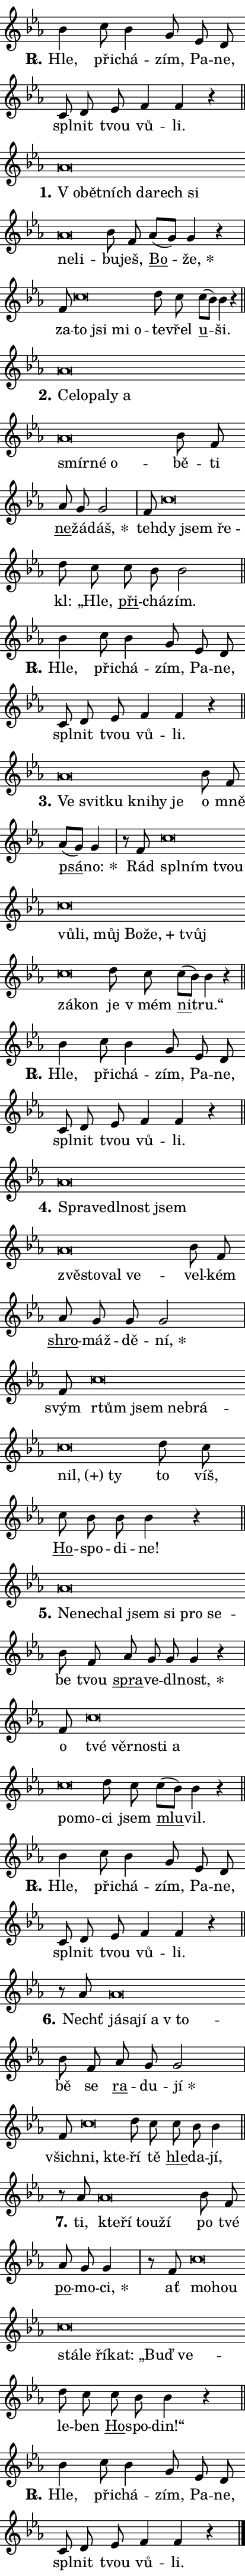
\version "2.24.0"
\header { tagline = "" }
\paper {
  indent = 0\cm
  top-margin = 0\cm
  right-margin = 0\cm
  bottom-margin = 0\cm
  left-margin = 0\cm
  paper-width = 7\cm
  page-breaking = #ly:one-page-breaking
  system-system-spacing.basic-distance = #11
  score-system-spacing.basic-distance = #11
  ragged-last = ##f
}


%% Author: Thomas Morley
%% https://lists.gnu.org/archive/html/lilypond-user/2020-05/msg00002.html
#(define (line-position grob)
"Returns position of @var[grob} in current system:
   @code{'start}, if at first time-step
   @code{'end}, if at last time-step
   @code{'middle} otherwise
"
  (let* ((col (ly:item-get-column grob))
         (ln (ly:grob-object col 'left-neighbor))
         (rn (ly:grob-object col 'right-neighbor))
         (col-to-check-left (if (ly:grob? ln) ln col))
         (col-to-check-right (if (ly:grob? rn) rn col))
         (break-dir-left
           (and
             (ly:grob-property col-to-check-left 'non-musical #f)
             (ly:item-break-dir col-to-check-left)))
         (break-dir-right
           (and
             (ly:grob-property col-to-check-right 'non-musical #f)
             (ly:item-break-dir col-to-check-right))))
        (cond ((eqv? 1 break-dir-left) 'start)
              ((eqv? -1 break-dir-right) 'end)
              (else 'middle))))

#(define (tranparent-at-line-position vctor)
  (lambda (grob)
  "Relying on @code{line-position} select the relevant enry from @var{vctor}.
Used to determine transparency,"
    (case (line-position grob)
      ((end) (not (vector-ref vctor 0)))
      ((middle) (not (vector-ref vctor 1)))
      ((start) (not (vector-ref vctor 2))))))

noteHeadBreakVisibility =
#(define-music-function (break-visibility)(vector?)
"Makes @code{NoteHead}s transparent relying on @var{break-visibility}"
#{
  \override NoteHead.transparent =
    #(tranparent-at-line-position break-visibility)
#})

#(define delete-ledgers-for-transparent-note-heads
  (lambda (grob)
    "Reads whether a @code{NoteHead} is transparent.
If so this @code{NoteHead} is removed from @code{'note-heads} from
@var{grob}, which is supposed to be @code{LedgerLineSpanner}.
As a result ledgers are not printed for this @code{NoteHead}"
    (let* ((nhds-array (ly:grob-object grob 'note-heads))
           (nhds-list
             (if (ly:grob-array? nhds-array)
                 (ly:grob-array->list nhds-array)
                 '()))
           ;; Relies on the transparent-property being done before
           ;; Staff.LedgerLineSpanner.after-line-breaking is executed.
           ;; This is fragile ...
           (to-keep
             (remove
               (lambda (nhd)
                 (ly:grob-property nhd 'transparent #f))
               nhds-list)))
      ;; TODO find a better method to iterate over grob-arrays, similiar
      ;; to filter/remove etc for lists
      ;; For now rebuilt from scratch
      (set! (ly:grob-object grob 'note-heads)  '())
      (for-each
        (lambda (nhd)
          (ly:pointer-group-interface::add-grob grob 'note-heads nhd))
        to-keep))))

hideNotes = {
  \noteHeadBreakVisibility #begin-of-line-visible
}
unHideNotes = {
  \noteHeadBreakVisibility #all-visible
}

% work-around for resetting accidentals
% https://lilypond.org/doc/v2.23/Documentation/notation/displaying-rhythms#unmetered-music
cadenzaMeasure = {
  \cadenzaOff
  \partial 1024 s1024
  \cadenzaOn
}

#(define-markup-command (accent layout props text) (markup?)
  "Underline accented syllable"
  (interpret-markup layout props
    #{\markup \override #'(offset . 4.3) \underline { #text }#}))

responsum = \markup \concat {
  "R" \hspace #-1.05 \path #0.1 #'((moveto 0 0.07) (lineto 0.9 0.8)) \hspace #0.05 "."
}

\layout {
    \context {
        \Staff
        \remove "Time_signature_engraver"
        \override LedgerLineSpanner.after-line-breaking = #delete-ledgers-for-transparent-note-heads
    }
    \context {
        \Voice {
            \override NoteHead.output-attributes = #'((class . "notehead"))
            \override Hairpin.height = #0.55
        }
    }
    \context {
        \Lyrics {
            \override StanzaNumber.output-attributes = #'((class . "stanzanumber"))
            \override LyricSpace.minimum-distance = #0.9
            \override LyricText.font-name = #"TeX Gyre Schola"
            \override LyricText.font-size = 1
            \override StanzaNumber.font-name = #"TeX Gyre Schola Bold"
            \override StanzaNumber.font-size = 1
        }
    }
}

% magnetic-lyrics.ily
%
%   written by
%     Jean Abou Samra <jean@abou-samra.fr>
%     Werner Lemberg <wl@gnu.org>
%
%   adapted by
%     Jiri Hon <jiri.hon@gmail.com>
%
% Version 2022-Apr-15

% https://www.mail-archive.com/lilypond-user@gnu.org/msg149350.html

#(define (Left_hyphen_pointer_engraver context)
   "Collect syllable-hyphen-syllable occurrences in lyrics and store
them in properties.  This engraver only looks to the left.  For
example, if the lyrics input is @code{foo -- bar}, it does the
following.

@itemize @bullet
@item
Set the @code{text} property of the @code{LyricHyphen} grob between
@q{foo} and @q{bar} to @code{foo}.

@item
Set the @code{left-hyphen} property of the @code{LyricText} grob with
text @q{foo} to the @code{LyricHyphen} grob between @q{foo} and
@q{bar}.
@end itemize

Use this auxiliary engraver in combination with the
@code{lyric-@/text::@/apply-@/magnetic-@/offset!} hook."
   (let ((hyphen #f)
         (text #f))
     (make-engraver
      (acknowledgers
       ((lyric-syllable-interface engraver grob source-engraver)
        (set! text grob)))
      (end-acknowledgers
       ((lyric-hyphen-interface engraver grob source-engraver)
        ;(when (not (grob::has-interface grob 'lyric-space-interface))
          (set! hyphen grob)));)
      ((stop-translation-timestep engraver)
       (when (and text hyphen)
         (ly:grob-set-object! text 'left-hyphen hyphen))
       (set! text #f)
       (set! hyphen #f)))))

#(define (lyric-text::apply-magnetic-offset! grob)
   "If the space between two syllables is less than the value in
property @code{LyricText@/.details@/.squash-threshold}, move the right
syllable to the left so that it gets concatenated with the left
syllable.

Use this function as a hook for
@code{LyricText@/.after-@/line-@/breaking} if the
@code{Left_@/hyphen_@/pointer_@/engraver} is active."
   (let ((hyphen (ly:grob-object grob 'left-hyphen #f)))
     (when hyphen
       (let ((left-text (ly:spanner-bound hyphen LEFT)))
         (when (grob::has-interface left-text 'lyric-syllable-interface)
           (let* ((common (ly:grob-common-refpoint grob left-text X))
                  (this-x-ext (ly:grob-extent grob common X))
                  (left-x-ext
                   (begin
                     ;; Trigger magnetism for left-text.
                     (ly:grob-property left-text 'after-line-breaking)
                     (ly:grob-extent left-text common X)))
                  ;; `delta` is the gap width between two syllables.
                  (delta (- (interval-start this-x-ext)
                            (interval-end left-x-ext)))
                  (details (ly:grob-property grob 'details))
                  (threshold (assoc-get 'squash-threshold details 0.2)))
             (when (< delta threshold)
               (let* (;; We have to manipulate the input text so that
                      ;; ligatures crossing syllable boundaries are not
                      ;; disabled.  For languages based on the Latin
                      ;; script this is essentially a beautification.
                      ;; However, for non-Western scripts it can be a
                      ;; necessity.
                      (lt (ly:grob-property left-text 'text))
                      (rt (ly:grob-property grob 'text))
                      (is-space (grob::has-interface hyphen 'lyric-space-interface))
                      (space (if is-space " " ""))
                      (space-markup (grob-interpret-markup grob " "))
                      (space-size (interval-length (ly:stencil-extent space-markup X)))
                      (extra-delta (if is-space space-size 0))
                      ;; Append new syllable.
                      (ltrt-space (if (and (string? lt) (string? rt))
                                (string-append lt space rt)
                                (make-concat-markup (list lt space rt))))
                      ;; Right-align `ltrt` to the right side.
                      (ltrt-space-markup (grob-interpret-markup
                               grob
                               (make-translate-markup
                                (cons (interval-length this-x-ext) 0)
                                (make-right-align-markup ltrt-space)))))
                 (begin
                   ;; Don't print `left-text`.
                   (ly:grob-set-property! left-text 'stencil #f)
                   ;; Set text and stencil (which holds all collected
                   ;; syllables so far) and shift it to the left.
                   (ly:grob-set-property! grob 'text ltrt-space)
                   (ly:grob-set-property! grob 'stencil ltrt-space-markup)
                   (ly:grob-translate-axis! grob (- (- delta extra-delta)) X))))))))))


#(define (lyric-hyphen::displace-bounds-first grob)
   ;; Make very sure this callback isn't triggered too early.
   (let ((left (ly:spanner-bound grob LEFT))
         (right (ly:spanner-bound grob RIGHT)))
     (ly:grob-property left 'after-line-breaking)
     (ly:grob-property right 'after-line-breaking)
     (ly:lyric-hyphen::print grob)))

squashThreshold = #0.4

\layout {
  \context {
    \Lyrics
    \consists #Left_hyphen_pointer_engraver
    \override LyricText.after-line-breaking =
      #lyric-text::apply-magnetic-offset!
    \override LyricHyphen.stencil = #lyric-hyphen::displace-bounds-first
    \override LyricText.details.squash-threshold = \squashThreshold
    \override LyricHyphen.minimum-distance = 0
    \override LyricHyphen.minimum-length = \squashThreshold
  }
}

squash = \override LyricText.details.squash-threshold = 9999
unSquash = \override LyricText.details.squash-threshold = \squashThreshold

left = \override LyricText.self-alignment-X = #LEFT
unLeft = \revert LyricText.self-alignment-X

starOffset = #(lambda (grob) 
                (let ((x_offset (ly:self-alignment-interface::aligned-on-x-parent grob)))
                  (if (= x_offset 0) 0 (+ x_offset 1.2))))

star = #(define-music-function (syllable)(string?)
"Append star separator at the end of a syllable"
#{
  \once \override LyricText.X-offset = #starOffset
  \lyricmode { \markup {
    #syllable
    \override #'((font-name . "TeX Gyre Schola Bold")) \hspace #0.2 \lower #0.65 \larger "*"
  } }
#})

starAccent = #(define-music-function (syllable)(string?)
"Append star separator at the end of a syllable and make accent"
#{
  \once \override LyricText.X-offset = #starOffset
  \lyricmode { \markup {
    \accent #syllable
    \override #'((font-name . "TeX Gyre Schola Bold")) \hspace #0.2 \lower #0.65 \larger "*"
  } }
#})

breath = #(define-music-function (syllable)(string?)
"Append breathing indicator at the end of a syllable"
#{
  \lyricmode { \markup { #syllable "+" } }
#})

optionalBreath = #(define-music-function (syllable)(string?)
"Append optional breathing indicator at the end of a syllable"
#{
  \lyricmode { \markup { #syllable "(+)" } }
#})


\score {
    <<
        \new Voice = "melody" { \cadenzaOn \key es \major \relative { bes'4 c8 bes4 g8 \bar "" es d \bar "" c d es \bar "" f4 f r \cadenzaMeasure \bar "||" \break } }
        \new Lyrics \lyricsto "melody" { \lyricmode { \set stanza = \responsum
Hle, při -- chá -- zím, Pa -- ne, spl -- nit tvou vů -- li. } }
    >>
    \layout {}
}

\score {
    <<
        \new Voice = "melody" { \cadenzaOn \key es \major \relative { as'\breve*1/16 \hideNotes \breve*1/16 \bar "" \breve*1/16 \bar "" \breve*1/16 \bar "" \breve*1/16 \bar "" \breve*1/16 \bar "" \breve*1/16 \breve*1/16 \bar "" \unHideNotes bes8 f \bar "" as[( g)] g4 r \cadenzaMeasure \bar "|" f8 c'\breve*1/16 \hideNotes \breve*1/16 \bar "" \breve*1/16 \breve*1/16 \bar "" \unHideNotes d8 c \bar "" c[( bes)] bes4 r \cadenzaMeasure \bar "||" \break } }
        \new Lyrics \lyricsto "melody" { \lyricmode { \set stanza = "1."
\left "V o" -- \squash bět -- ních da -- rech si ne -- li -- \unLeft \unSquash bu -- ješ, \markup \accent Bo -- \star že, za -- \left to \squash jsi mi o -- \unLeft \unSquash te -- vřel \markup \accent u -- ši. } }
    >>
    \layout {}
}

\score {
    <<
        \new Voice = "melody" { \cadenzaOn \key es \major \relative { as'\breve*1/16 \hideNotes \breve*1/16 \bar "" \breve*1/16 \bar "" \breve*1/16 \bar "" \breve*1/16 \bar "" \breve*1/16 \bar "" \breve*1/16 \breve*1/16 \bar "" \unHideNotes bes8 f \bar "" as g g2 \cadenzaMeasure \bar "|" f8 c'\breve*1/16 \hideNotes \breve*1/16 \breve*1/16 \bar "" \unHideNotes d8 c \bar "" c bes bes2 \cadenzaMeasure \bar "||" \break } }
        \new Lyrics \lyricsto "melody" { \lyricmode { \set stanza = "2."
\left Ce -- \squash lo -- pa -- ly a smír -- né o -- \unLeft \unSquash bě -- ti \markup \accent ne -- žá -- \star dáš, teh -- \left dy \squash jsem ře -- \unLeft \unSquash kl: „Hle, \markup \accent při -- chá -- zím. } }
    >>
    \layout {}
}

\score {
    <<
        \new Voice = "melody" { \cadenzaOn \key es \major \relative { bes'4 c8 bes4 g8 \bar "" es d \bar "" c d es \bar "" f4 f r \cadenzaMeasure \bar "||" \break } }
        \new Lyrics \lyricsto "melody" { \lyricmode { \set stanza = \responsum
Hle, při -- chá -- zím, Pa -- ne, spl -- nit tvou vů -- li. } }
    >>
    \layout {}
}

\score {
    <<
        \new Voice = "melody" { \cadenzaOn \key es \major \relative { as'\breve*1/16 \hideNotes \breve*1/16 \bar "" \breve*1/16 \bar "" \breve*1/16 \bar "" \breve*1/16 \breve*1/16 \bar "" \unHideNotes bes8 f \bar "" as[( g)] g4 \cadenzaMeasure \bar "|" r8 f8 c'\breve*1/16 \hideNotes \breve*1/16 \bar "" \breve*1/16 \bar "" \breve*1/16 \bar "" \breve*1/16 \bar "" \breve*1/16 \bar "" \breve*1/16 \bar "" \breve*1/16 \bar "" \breve*1/16 \bar "" \breve*1/16 \breve*1/16 \bar "" \unHideNotes d8 c \bar "" c[( bes)] bes4 r \cadenzaMeasure \bar "||" \break } }
        \new Lyrics \lyricsto "melody" { \lyricmode { \set stanza = "3."
\left Ve \squash svit -- ku kni -- hy je \unLeft \unSquash o mně \markup \accent psá -- \star no: Rád \left spl -- \squash ním tvou vů -- li, můj Bo -- \breath "že," tvůj zá -- kon \unLeft \unSquash je "v mém" \markup \accent ni -- tru.“ } }
    >>
    \layout {}
}

\score {
    <<
        \new Voice = "melody" { \cadenzaOn \key es \major \relative { bes'4 c8 bes4 g8 \bar "" es d \bar "" c d es \bar "" f4 f r \cadenzaMeasure \bar "||" \break } }
        \new Lyrics \lyricsto "melody" { \lyricmode { \set stanza = \responsum
Hle, při -- chá -- zím, Pa -- ne, spl -- nit tvou vů -- li. } }
    >>
    \layout {}
}

\score {
    <<
        \new Voice = "melody" { \cadenzaOn \key es \major \relative { as'\breve*1/16 \hideNotes \breve*1/16 \bar "" \breve*1/16 \bar "" \breve*1/16 \bar "" \breve*1/16 \bar "" \breve*1/16 \bar "" \breve*1/16 \bar "" \breve*1/16 \breve*1/16 \bar "" \unHideNotes bes8 f \bar "" as g g g2 \cadenzaMeasure \bar "|" f8 c'\breve*1/16 \hideNotes \breve*1/16 \bar "" \breve*1/16 \bar "" \breve*1/16 \bar "" \breve*1/16 \breve*1/16 \bar "" \unHideNotes d8 c \bar "" c bes bes bes4 r \cadenzaMeasure \bar "||" \break } }
        \new Lyrics \lyricsto "melody" { \lyricmode { \set stanza = "4."
\left Spra -- \squash ve -- dl -- nost jsem zvě -- sto -- val ve -- \unLeft \unSquash vel -- kém \markup \accent shro -- máž -- dě -- \star ní, svým \left rtům \squash jsem ne -- brá -- \optionalBreath nil, ty \unLeft \unSquash to víš, \markup \accent Ho -- spo -- di -- ne! } }
    >>
    \layout {}
}

\score {
    <<
        \new Voice = "melody" { \cadenzaOn \key es \major \relative { as'\breve*1/16 \hideNotes \breve*1/16 \bar "" \breve*1/16 \bar "" \breve*1/16 \bar "" \breve*1/16 \bar "" \breve*1/16 \breve*1/16 \bar "" \unHideNotes bes8 f \bar "" as g g g4 r \cadenzaMeasure \bar "|" f8 c'\breve*1/16 \hideNotes \breve*1/16 \bar "" \breve*1/16 \bar "" \breve*1/16 \bar "" \breve*1/16 \bar "" \breve*1/16 \breve*1/16 \bar "" \unHideNotes d8 c \bar "" c[( bes)] bes4 r \cadenzaMeasure \bar "||" \break } }
        \new Lyrics \lyricsto "melody" { \lyricmode { \set stanza = "5."
\left Ne -- \squash ne -- chal jsem si pro se -- \unLeft \unSquash be tvou \markup \accent spra -- ve -- dl -- \star nost, o \left tvé \squash věr -- no -- sti a po -- mo -- \unLeft \unSquash ci jsem \markup \accent mlu -- vil. } }
    >>
    \layout {}
}

\score {
    <<
        \new Voice = "melody" { \cadenzaOn \key es \major \relative { bes'4 c8 bes4 g8 \bar "" es d \bar "" c d es \bar "" f4 f r \cadenzaMeasure \bar "||" \break } }
        \new Lyrics \lyricsto "melody" { \lyricmode { \set stanza = \responsum
Hle, při -- chá -- zím, Pa -- ne, spl -- nit tvou vů -- li. } }
    >>
    \layout {}
}

\score {
    <<
        \new Voice = "melody" { \cadenzaOn \key es \major \relative { r8 as'8 as\breve*1/16 \hideNotes \breve*1/16 \bar "" \breve*1/16 \bar "" \breve*1/16 \breve*1/16 \bar "" \unHideNotes bes8 f \bar "" as g g2 \cadenzaMeasure \bar "|" f8 c'\breve*1/16 \hideNotes \breve*1/16 \bar "" \unHideNotes d8 c \bar "" c bes bes4 \cadenzaMeasure \bar "||" \break } }
        \new Lyrics \lyricsto "melody" { \lyricmode { \set stanza = "6."
Nechť \left já -- \squash sa -- jí a "v to" -- \unLeft \unSquash bě se \markup \accent ra -- du -- \star jí všich -- \left ni, \squash kte -- \unLeft \unSquash ří tě \markup \accent hle -- da -- jí, } }
    >>
    \layout {}
}

\score {
    <<
        \new Voice = "melody" { \cadenzaOn \key es \major \relative { r8 as'8 as\breve*1/16 \hideNotes \breve*1/16 \bar "" \breve*1/16 \breve*1/16 \bar "" \unHideNotes bes8 f \bar "" as g g4 \cadenzaMeasure \bar "|" r8 f8 c'\breve*1/16 \hideNotes \breve*1/16 \bar "" \breve*1/16 \bar "" \breve*1/16 \bar "" \breve*1/16 \bar "" \breve*1/16 \bar "" \breve*1/16 \breve*1/16 \bar "" \unHideNotes d8 c \bar "" c bes bes4 r \cadenzaMeasure \bar "||" \break } }
        \new Lyrics \lyricsto "melody" { \lyricmode { \set stanza = "7."
ti, \left kte -- \squash ří tou -- ží \unLeft \unSquash po tvé \markup \accent po -- mo -- \star ci, ať \left mo -- \squash hou stá -- le ří -- kat: „Buď ve -- \unLeft \unSquash le -- ben \markup \accent Ho -- spo -- din!“ } }
    >>
    \layout {}
}

\score {
    <<
        \new Voice = "melody" { \cadenzaOn \key es \major \relative { bes'4 c8 bes4 g8 \bar "" es d \bar "" c d es \bar "" f4 f r \cadenzaMeasure \bar "||" \break } \bar "|." }
        \new Lyrics \lyricsto "melody" { \lyricmode { \set stanza = \responsum
Hle, při -- chá -- zím, Pa -- ne, spl -- nit tvou vů -- li. } }
    >>
    \layout {}
}
